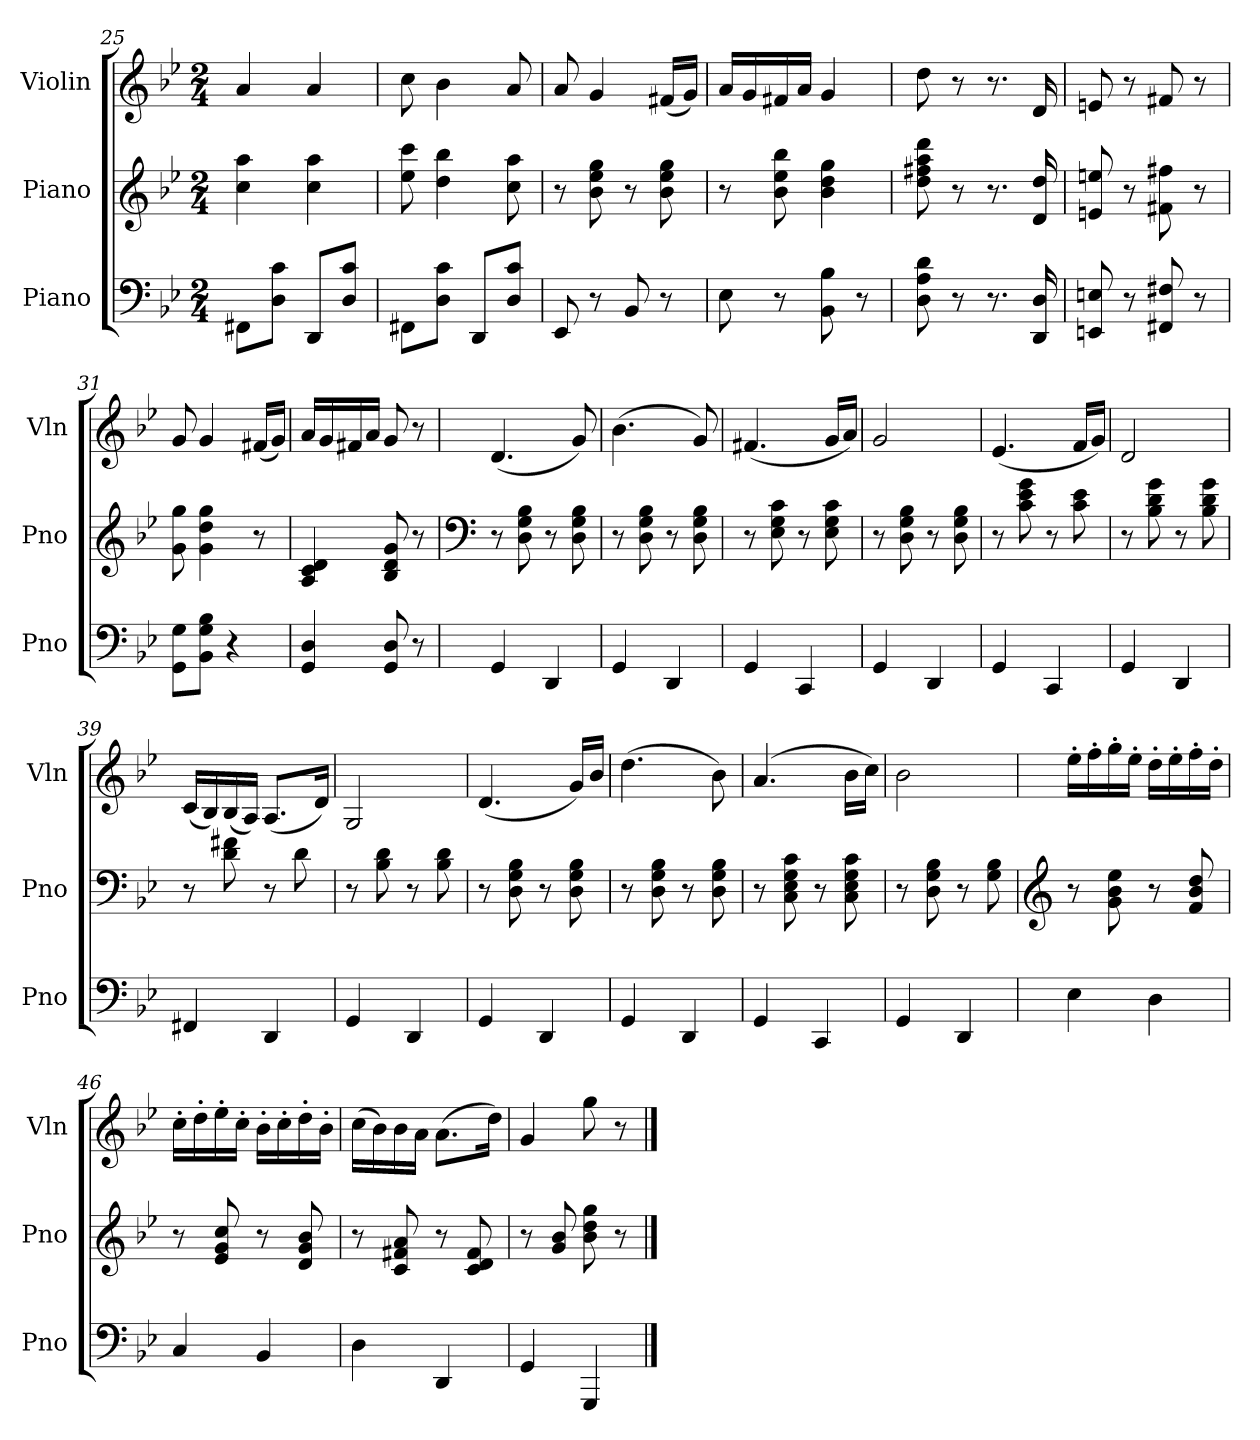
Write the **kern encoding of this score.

**kern	**kern	**kern
*part3	*part2	*part1
*staff3	*staff2	*staff1
*I"Piano	*I"Piano	*I"Violin
*I'Pno	*I'Pno	*I'Vln
!!LO:PB:g=z
*clefF4	*clefG2	*clefG2
*k[b-e-]	*k[b-e-]	*k[b-e-]
*M2/4	*M2/4	*M2/4
=25	=25	=25
8FF#X\L	4cc\ 4aa\	4a/
8D\ 8c\J	.	.
8DD/L	4cc\ 4aa\	4a/
8D/ 8c/J	.	.
=26	=26	=26
8FF#X\L	8ee-\ 8ccc\	8cc\
8D\ 8c\J	4dd\ 4bb-\	4b-\
8DD/L	.	.
8D/ 8c/J	8cc\ 8aa\	8a/
=27	=27	=27
8EE-/	8r	8a/
8r	8b-\ 8ee-\ 8gg\	4g/
8BB-/	8r	.
8r	8b-\ 8ee-\ 8gg\	(<16f#X/LL
.	.	16g/JJ)
=28	=28	=28
8E-\	8r	16a/LL
.	.	16g/
8r	8b-\ 8ee-\ 8bb-\	16f#X/
.	.	16a/JJ
8BB-\ 8B-\	4b-\ 4dd\ 4gg\	4g/
8r	.	.
=29	=29	=29
8D\ 8A\ 8d\	8dd\ 8ff#X\ 8aa\ 8ddd\	8dd\
8r	8r	8r
8.r	8.r	8.r
16DD/ 16D/	16d/ 16dd/	16d/
=30	=30	=30
8EEn/ 8En/	8en/ 8een/	8en/
8r	8r	8r
8FF#X/ 8F#X/	8f#X\ 8ff#X\	8f#X/
8r	8r	8r
!!LO:LB:g=z
=31	=31	=31
8GG\ 8G\L	8g\ 8gg\	8g/
8BB-\ 8G\ 8B-\J	4g\ 4dd\ 4gg\	4g/
4r	.	.
.	8r	(<16f#X/LL
.	.	16g/JJ)
=32	=32	=32
4GG/ 4D/	4A/ 4c/ 4d/	16a/LL
.	.	16g/
.	.	16f#X/
.	.	16a/JJ
8GG/ 8D/	8B-/ 8d/ 8g/	8g/
8r	8r	8r
=33	=33	=33
*	*clefF4	*
4GG/	8r	(<4.d/
.	8D\ 8G\ 8B-\	.
4DD/	8r	.
.	8D\ 8G\ 8B-\	8g/)
=34	=34	=34
4GG/	8r	(>4.b-\
.	8D\ 8G\ 8B-\	.
4DD/	8r	.
.	8D\ 8G\ 8B-\	8g/)
=35	=35	=35
4GG/	8r	(<4.f#X/
.	8E-\ 8G\ 8c\	.
4CC/	8r	.
.	8E-\ 8G\ 8c\	16g/LL
.	.	16a/JJ)
=36	=36	=36
4GG/	8r	2g/
.	8D\ 8G\ 8B-\	.
4DD/	8r	.
.	8D\ 8G\ 8B-\	.
!!LO:LB:g=z
=37	=37	=37
4GG/	8r	(<4.e-/
.	8c\ 8e-\ 8g\	.
4CC/	8r	.
.	8c\ 8e-\	16f/LL
.	.	16g/JJ)
=38	=38	=38
4GG/	8r	2d/
.	8B-\ 8d\ 8g\	.
4DD/	8r	.
.	8B-\ 8d\ 8g\	.
=39	=39	=39
4FF#X/	8r	(<16c/LL
.	.	16B-/)
.	8d\ 8f#X\	(<16B-/
.	.	16A/JJ)
4DD/	8r	(<8.A/L
.	8d\	.
.	.	16d/Jk)
=40	=40	=40
4GG/	8r	2G/
.	8B-\ 8d\	.
4DD/	8r	.
.	8B-\ 8d\	.
=41	=41	=41
4GG/	8r	(<4.d/
.	8D\ 8G\ 8B-\	.
4DD/	8r	.
.	8D\ 8G\ 8B-\	16g/LL)
.	.	16b-/JJ
=42	=42	=42
4GG/	8r	(>4.dd\
.	8D\ 8G\ 8B-\	.
4DD/	8r	.
.	8D\ 8G\ 8B-\	8b-\)
!!LO:LB:g=z
=43	=43	=43
4GG/	8r	(>4.a/
.	8C\ 8E-\ 8G\ 8c\	.
4CC/	8r	.
.	8C\ 8E-\ 8G\ 8c\	16b-\LL
.	.	16cc\JJ)
=44	=44	=44
4GG/	8r	2b-\
.	8D\ 8G\ 8B-\	.
4DD/	8r	.
.	8G\ 8B-\	.
=45	=45	=45
*	*clefG2	*
4E-\	8r	16ee-'\LL
.	.	16ff'\
.	8g\ 8b-\ 8ee-\	16gg'\
.	.	16ee-'\JJ
4D\	8r	16dd'\LL
.	.	16ee-'\
.	8f/ 8b-/ 8dd/	16ff'\
.	.	16dd'\JJ
=46	=46	=46
4C/	8r	16cc'\LL
.	.	16dd'\
.	8e-/ 8g/ 8cc/	16ee-'\
.	.	16cc'\JJ
4BB-/	8r	16b-'\LL
.	.	16cc'\
.	8d/ 8g/ 8b-/	16dd'\
.	.	16b-'\JJ
=47	=47	=47
4D\	8r	(>16cc\LL
.	.	16b-\)
.	8c/ 8f#X/ 8a/	16b-\
.	.	16a\JJ
4DD/	8r	(>8.a\L
.	8c/ 8d/ 8f#/	.
.	.	16dd\Jk)
=48	=48	=48
4GG/	8r	4g/
.	8g/ 8b-/	.
4GGG/	8b-\ 8dd\ 8gg\	8gg\
.	8r	8r
==	==	==
*-	*-	*-
